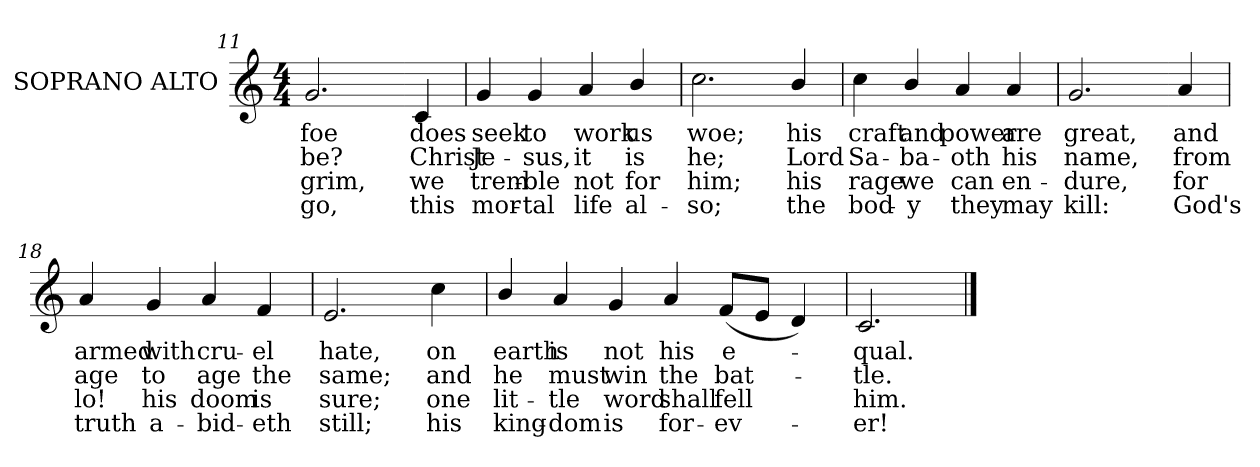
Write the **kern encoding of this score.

**kern	**text	**text	**text	**text
*part1	*part1	*part1	*part1	*part1
*staff1	*staff1	*staff1	*staff1	*staff1
*I"SOPRANO ALTO	*	*	*	*
*I'S. A.	*	*	*	*
!!LO:LB:g=z
*clefG2	*	*	*	*
*k[]	*	*	*	*
*C:	*	*	*	*
*M4/4	*	*	*	*
=11	=11	=11	=11	=11
!	!LO:LY:b:color=#000000	!LO:LY:b:color=#000000	!LO:LY:b:color=#000000	!LO:LY:b:color=#000000
2.gi/	foe	be?	grim,	go,
=12-	=12-	=12-	=12-	=12-
!	!LO:LY:b:color=#000000	!LO:LY:b:color=#000000	!LO:LY:b:color=#000000	!LO:LY:b:color=#000000
4ci/	does	Christ	we	this
=13	=13	=13	=13	=13
!	!LO:LY:b:color=#000000	!LO:LY:b:color=#000000	!LO:LY:b:color=#000000	!LO:LY:b:color=#000000
4gi/	seek	Je-	trem-	mor-
!	!LO:LY:b:color=#000000	!LO:LY:b:color=#000000	!LO:LY:b:color=#000000	!LO:LY:b:color=#000000
4gi/	to	-sus,	-ble	-tal
!	!LO:LY:b:color=#000000	!LO:LY:b:color=#000000	!LO:LY:b:color=#000000	!LO:LY:b:color=#000000
4ai/	work	it	not	life
!	!LO:LY:b:color=#000000	!LO:LY:b:color=#000000	!LO:LY:b:color=#000000	!LO:LY:b:color=#000000
4bi/	us	is	for	al-
=14	=14	=14	=14	=14
!	!LO:LY:b:color=#000000	!LO:LY:b:color=#000000	!LO:LY:b:color=#000000	!LO:LY:b:color=#000000
2.cci\	woe;	he;	him;	-so;
!	!LO:LY:b:color=#000000	!LO:LY:b:color=#000000	!LO:LY:b:color=#000000	!LO:LY:b:color=#000000
4bi/	his	Lord	his	the
=15	=15	=15	=15	=15
!	!LO:LY:b:color=#000000	!LO:LY:b:color=#000000	!LO:LY:b:color=#000000	!LO:LY:b:color=#000000
4cci\	craft	Sa-	rage	bod-
!	!LO:LY:b:color=#000000	!LO:LY:b:color=#000000	!LO:LY:b:color=#000000	!LO:LY:b:color=#000000
4bi/	and	-ba-	we	-y
!	!LO:LY:b:color=#000000	!LO:LY:b:color=#000000	!LO:LY:b:color=#000000	!LO:LY:b:color=#000000
4ai/	power	-oth	can	they
!	!LO:LY:b:color=#000000	!LO:LY:b:color=#000000	!LO:LY:b:color=#000000	!LO:LY:b:color=#000000
4ai/	are	his	en-	may
!!LO:LB:g=z
=16	=16	=16	=16	=16
!	!LO:LY:b:color=#000000	!LO:LY:b:color=#000000	!LO:LY:b:color=#000000	!LO:LY:b:color=#000000
2.gi/	great,	name,	-dure,	kill:
=17-	=17-	=17-	=17-	=17-
!	!LO:LY:b:color=#000000	!LO:LY:b:color=#000000	!LO:LY:b:color=#000000	!LO:LY:b:color=#000000
4ai/	and	from	for	God's
=18	=18	=18	=18	=18
!	!LO:LY:b:color=#000000	!LO:LY:b:color=#000000	!LO:LY:b:color=#000000	!LO:LY:b:color=#000000
4ai/	armed	age	lo!	truth
!	!LO:LY:b:color=#000000	!LO:LY:b:color=#000000	!LO:LY:b:color=#000000	!LO:LY:b:color=#000000
4gi/	with	to	his	a-
!	!LO:LY:b:color=#000000	!LO:LY:b:color=#000000	!LO:LY:b:color=#000000	!LO:LY:b:color=#000000
4ai/	cru-	age	doom	-bid-
!	!LO:LY:b:color=#000000	!LO:LY:b:color=#000000	!LO:LY:b:color=#000000	!LO:LY:b:color=#000000
4fi/	-el	the	is	-eth
=19	=19	=19	=19	=19
!	!LO:LY:b:color=#000000	!LO:LY:b:color=#000000	!LO:LY:b:color=#000000	!LO:LY:b:color=#000000
2.ei/	hate,	same;	sure;	still;
!	!LO:LY:b:color=#000000	!LO:LY:b:color=#000000	!LO:LY:b:color=#000000	!LO:LY:b:color=#000000
4cci\	on	and	one	his
!!LO:LB:g=z
=20	=20	=20	=20	=20
!	!LO:LY:b:color=#000000	!LO:LY:b:color=#000000	!LO:LY:b:color=#000000	!LO:LY:b:color=#000000
4bi/	earth	he	lit-	king-
!	!LO:LY:b:color=#000000	!LO:LY:b:color=#000000	!LO:LY:b:color=#000000	!LO:LY:b:color=#000000
4ai/	is	must	-tle	-dom
!	!LO:LY:b:color=#000000	!LO:LY:b:color=#000000	!LO:LY:b:color=#000000	!LO:LY:b:color=#000000
4gi/	not	win	word	is
!	!LO:LY:b:color=#000000	!LO:LY:b:color=#000000	!LO:LY:b:color=#000000	!LO:LY:b:color=#000000
4ai/	his	the	shall	for-
!	!LO:LY:b:color=#000000	!LO:LY:b:color=#000000	!LO:LY:b:color=#000000	!LO:LY:b:color=#000000
(8fi/L	e-	bat-	fell	-ev-
8ei/J	.	.	.	.
4di/)	.	.	.	.
=21	=21	=21	=21	=21
!	!LO:LY:b:color=#000000	!LO:LY:b:color=#000000	!LO:LY:b:color=#000000	!LO:LY:b:color=#000000
2.ci/	-qual.	-tle.	him.	-er!
==	==	==	==	==
*-	*-	*-	*-	*-
